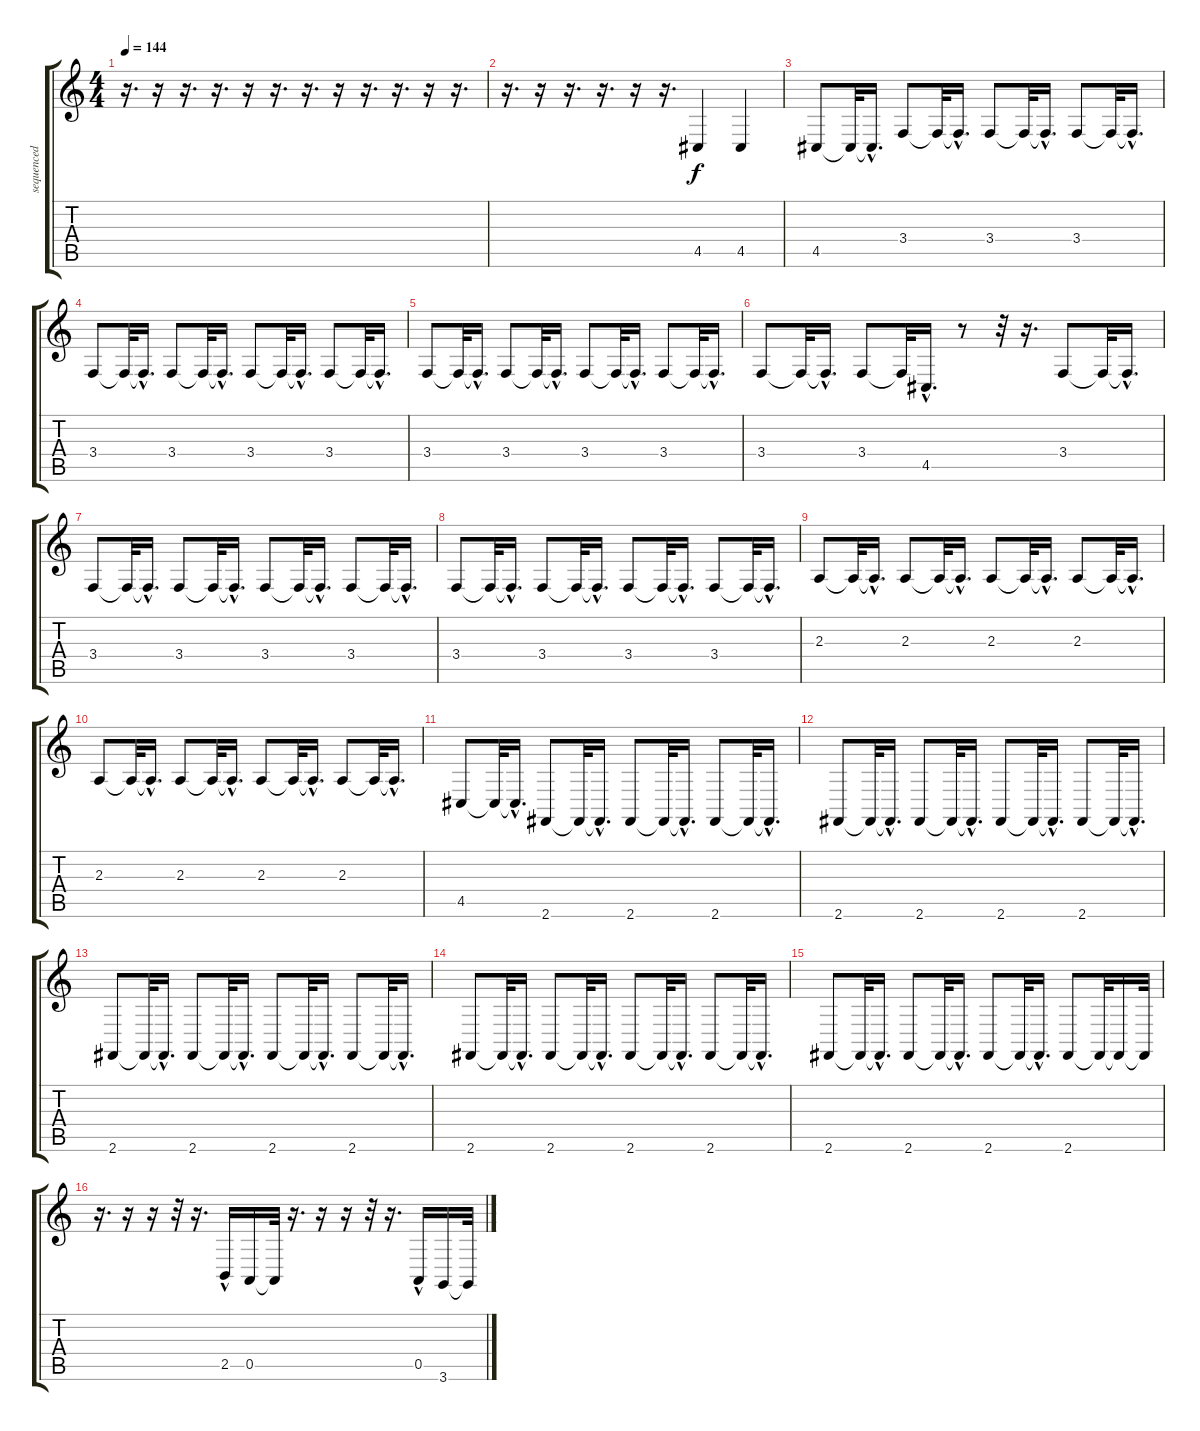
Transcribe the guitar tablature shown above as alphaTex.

\track ("sequenced by" "sequenced ") {instrument acousticgrandpiano}
\staff {score tabs}
\tuning (E4 B3 G3 D3 A2 E2) {hide}
\ts (4 4)
\tempo 144
\clef g2
\ks c
r.16{d dy f} r.16 r.16{d} r.16{d} r.16 r.16{d} r.16{d} r.16 r.16{d} r.16{d} r.16 r.16{d} |
r.16{d} r.16 r.16{d} r.16{d} r.16 r.16{d} 4.5.4 4.5.4 |
4.5.8 4.5{t}.32 4.5{hac t}.16{d} 3.4.8 3.4{t}.32 3.4{hac t}.16{d} 3.4.8 3.4{t}.32 3.4{hac t}.16{d} 3.4.8 3.4{t}.32 3.4{hac t}.16{d} |
3.4.8 3.4{t}.32 3.4{hac t}.16{d} 3.4.8 3.4{t}.32 3.4{hac t}.16{d} 3.4.8 3.4{t}.32 3.4{hac t}.16{d} 3.4.8 3.4{t}.32 3.4{hac t}.16{d} |
3.4.8 3.4{t}.32 3.4{hac t}.16{d} 3.4.8 3.4{t}.32 3.4{hac t}.16{d} 3.4.8 3.4{t}.32 3.4{hac t}.16{d} 3.4.8 3.4{t}.32 3.4{hac t}.16{d} |
3.4.8 3.4{t}.32 3.4{hac t}.16{d} 3.4.8 3.4{t}.32 4.5{hac}.16{d} r.8 r.32 r.16{d} 3.4.8 3.4{t}.32 3.4{hac t}.16{d} |
3.4.8 3.4{t}.32 3.4{hac t}.16{d} 3.4.8 3.4{t}.32 3.4{hac t}.16{d} 3.4.8 3.4{t}.32 3.4{hac t}.16{d} 3.4.8 3.4{t}.32 3.4{hac t}.16{d} |
3.4.8 3.4{t}.32 3.4{hac t}.16{d} 3.4.8 3.4{t}.32 3.4{hac t}.16{d} 3.4.8 3.4{t}.32 3.4{hac t}.16{d} 3.4.8 3.4{t}.32 3.4{hac t}.16{d} |
2.3.8 2.3{t}.32 2.3{hac t}.16{d} 2.3.8 2.3{t}.32 2.3{hac t}.16{d} 2.3.8 2.3{t}.32 2.3{hac t}.16{d} 2.3.8 2.3{t}.32 2.3{hac t}.16{d} |
2.3.8 2.3{t}.32 2.3{hac t}.16{d} 2.3.8 2.3{t}.32 2.3{hac t}.16{d} 2.3.8 2.3{t}.32 2.3{hac t}.16{d} 2.3.8 2.3{t}.32 2.3{hac t}.16{d} |
4.5.8 4.5{t}.32 4.5{hac t}.16{d} 2.6.8 2.6{t}.32 2.6{hac t}.16{d} 2.6.8 2.6{t}.32 2.6{hac t}.16{d} 2.6.8 2.6{t}.32 2.6{hac t}.16{d} |
2.6.8 2.6{t}.32 2.6{hac t}.16{d} 2.6.8 2.6{t}.32 2.6{hac t}.16{d} 2.6.8 2.6{t}.32 2.6{hac t}.16{d} 2.6.8 2.6{t}.32 2.6{hac t}.16{d} |
2.6.8 2.6{t}.32 2.6{hac t}.16{d} 2.6.8 2.6{t}.32 2.6{hac t}.16{d} 2.6.8 2.6{t}.32 2.6{hac t}.16{d} 2.6.8 2.6{t}.32 2.6{hac t}.16{d} |
2.6.8 2.6{t}.32 2.6{hac t}.16{d} 2.6.8 2.6{t}.32 2.6{hac t}.16{d} 2.6.8 2.6{t}.32 2.6{hac t}.16{d} 2.6.8 2.6{t}.32 2.6{hac t}.16{d} |
2.6.8 2.6{t}.32 2.6{hac t}.16{d} 2.6.8 2.6{t}.32 2.6{hac t}.16{d} 2.6.8 2.6{t}.32 2.6{hac t}.16{d} 2.6.8 2.6{t}.32 2.6{t}.16 2.6{t}.32 |
r.16{d} r.16 r.16 r.32 r.16{d} 2.5{hac}.16 0.5.16 0.5{t}.32 r.16{d} r.16 r.16 r.32 r.16{d} 0.5{hac}.16 3.6.16 3.6{t}.32
